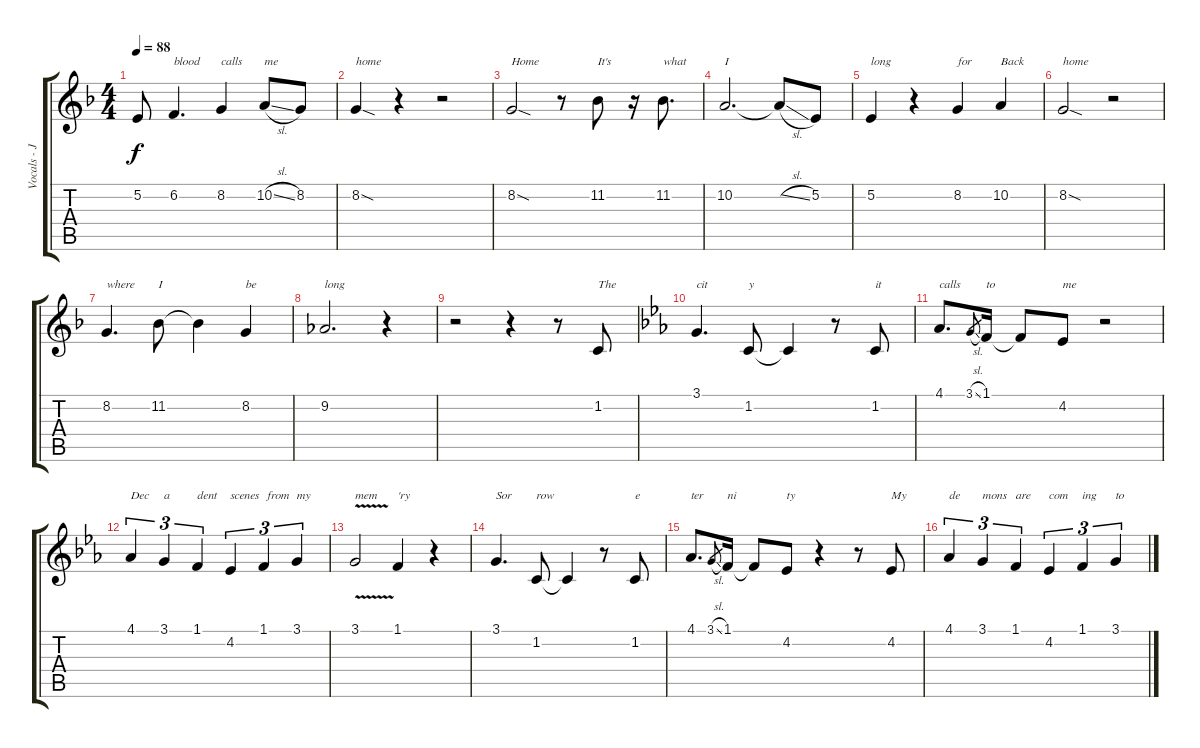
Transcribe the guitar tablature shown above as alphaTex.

\track ("Vocals - James LaBrie" "Vocals - J") {instrument bassoon}
\staff {score tabs}
\tuning (E4 B3 G3 D3 A2 E2) {hide}
\ts (4 4)
\tempo 88
\clef g2
\ks f
5.2{t}.8{dy f} 6.2.4{d txt "blood"} 8.2.4{txt "calls"} 10.2{sl}.8{txt "me"} 8.2.8 |
8.2{sod}.4{txt "home"} r.4 r.2 |
8.2{sod}.2{txt "Home"} r.8 11.2.8{txt "It's"} r.16 11.2.8{d txt "what"} |
10.2.2{d txt "I"} 10.2{sl t}.8 5.2.8 |
5.2.4{txt "long"} r.4 8.2.4{txt "for"} 10.2.4{txt "Back"} |
8.2{sod}.2{txt "home"} r.2 |
8.2.4{d txt "where"} 11.2.8{txt "I"} 11.2{t}.4 8.2.4{txt "be"} |
9.2.2{d txt "long"} r.4 |
r.2 r.4 r.8 1.2.8{txt "The"} |
\ks eb
3.1.4{d txt "cit"} 1.2.8{txt "y"} 1.2{t}.4 r.8 1.2.8{txt "it"} |
4.1.8{d txt "calls "} 3.1{sl}.8{gr} 1.1.16{txt "to"} 1.1{t}.8 4.2.8{txt "me"} r.2 |
4.1.4{tu (3 2) txt "Dec"} 3.1.4{tu (3 2) txt "a"} 1.1.4{tu (3 2) txt "dent"} 4.2.4{tu (3 2) txt "scenes"} 1.1.4{tu (3 2) txt " from"} 3.1.4{tu (3 2) txt "my"} |
3.1{v}.2{txt "mem"} 1.1.4{txt "'ry"} r.4 |
3.1.4{d txt "Sor"} 1.2.8{txt "row"} 1.2{t}.4 r.8 1.2.8{txt "e"} |
4.1.8{d txt "ter"} 3.1{sl}.8{gr} 1.1.16{txt "ni"} 1.1{t}.8 4.2.8{txt "ty"} r.4 r.8 4.2.8{txt "My"} |
4.1.4{tu (3 2) txt "de"} 3.1.4{tu (3 2) txt "mons"} 1.1.4{tu (3 2) txt "are"} 4.2.4{tu (3 2) txt "com"} 1.1.4{tu (3 2) txt "ing"} 3.1.4{tu (3 2) txt "to"}
